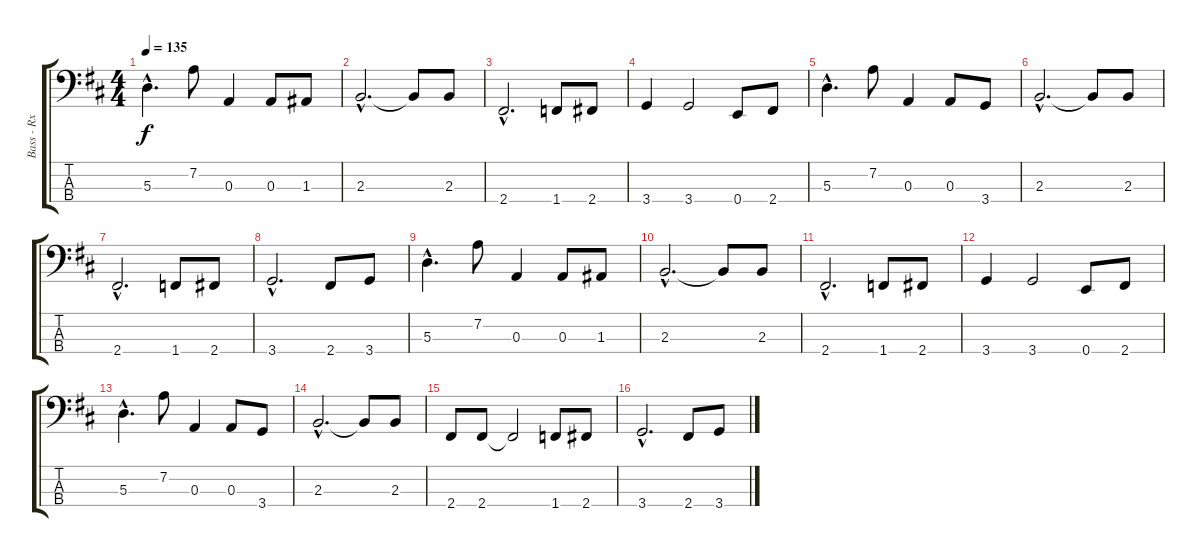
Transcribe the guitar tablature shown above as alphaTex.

\track ("Bass - Rx" "Bass - Rx") {instrument electricbassfinger}
\staff {score tabs}
\tuning (G2 D2 A1 E1) {hide}
\ts (4 4)
\tempo 135
\clef f4
\ks d
5.3{hac}.4{d dy f} 7.2.8 0.3.4 0.3.8 1.3.8 |
2.3{hac}.2{d} 2.3{t}.8 2.3.8 |
2.4{hac}.2{d} 1.4.8 2.4.8 |
3.4.4 3.4.2 0.4.8 2.4.8 |
5.3{hac}.4{d} 7.2.8 0.3.4 0.3.8 3.4.8 |
2.3{hac}.2{d} 2.3{t}.8 2.3.8 |
2.4{hac}.2{d} 1.4.8 2.4.8 |
3.4{hac}.2{d} 2.4.8 3.4.8 |
5.3{hac}.4{d} 7.2.8 0.3.4 0.3.8 1.3.8 |
2.3{hac}.2{d} 2.3{t}.8 2.3.8 |
2.4{hac}.2{d} 1.4.8 2.4.8 |
3.4.4 3.4.2 0.4.8 2.4.8 |
5.3{hac}.4{d} 7.2.8 0.3.4 0.3.8 3.4.8 |
2.3{hac}.2{d} 2.3{t}.8 2.3.8 |
2.4.8 2.4.8 2.4{t}.2 1.4.8 2.4.8 |
3.4{hac}.2{d} 2.4.8 3.4.8
